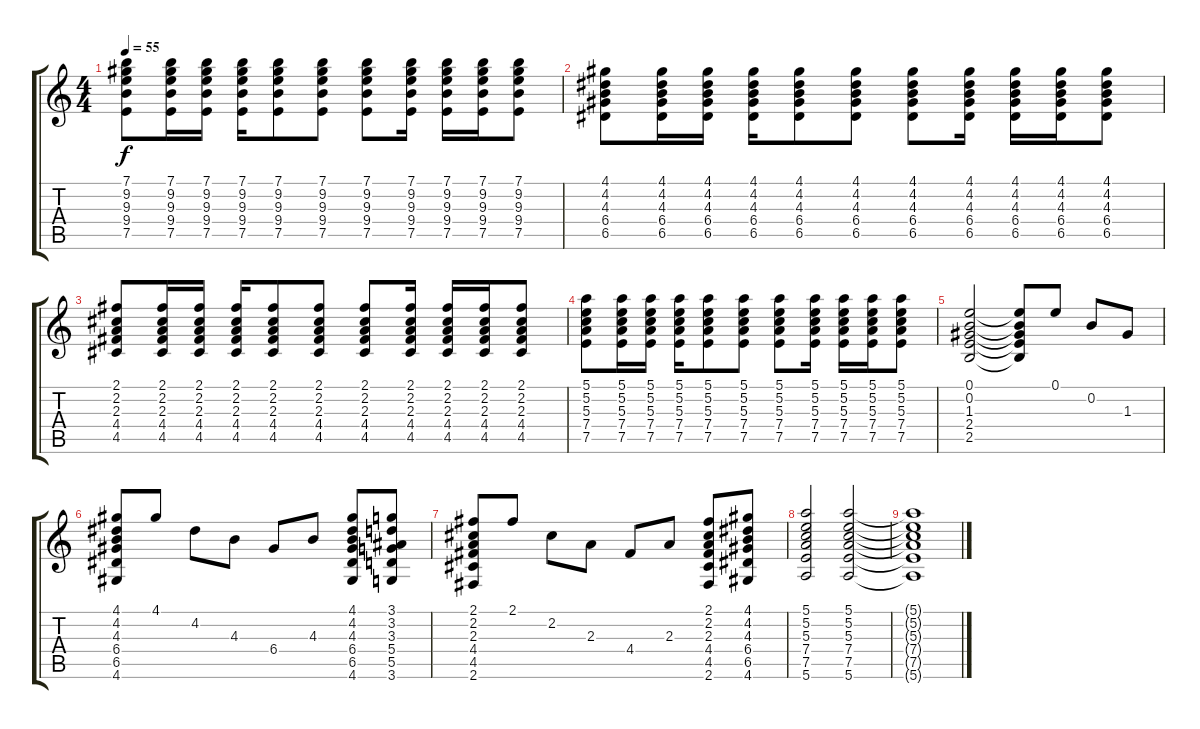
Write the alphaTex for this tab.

\track "" {instrument electricguitarclean}
\staff {score tabs}
\tuning (E4 B3 G3 D3 A2 E2) {hide}
\ts (4 4)
\tempo 55
\clef g2
\ks c
(7.1 9.2 9.3 9.4 7.5).8{dy f} (7.1 9.2 9.3 9.4 7.5).16 (7.1 9.2 9.3 9.4 7.5).16 (7.1 9.2 9.3 9.4 7.5).16 (7.1 9.2 9.3 9.4 7.5).8 (7.1 9.2 9.3 9.4 7.5).8 (7.1 9.2 9.3 9.4 7.5).8 (7.1 9.2 9.3 9.4 7.5).16 (7.1 9.2 9.3 9.4 7.5).16 (7.1 9.2 9.3 9.4 7.5).16 (7.1 9.2 9.3 9.4 7.5).8 |
(4.1 4.2 4.3 6.4 6.5).8 (4.1 4.2 4.3 6.4 6.5).16 (4.1 4.2 4.3 6.4 6.5).16 (4.1 4.2 4.3 6.4 6.5).16 (4.1 4.2 4.3 6.4 6.5).8 (4.1 4.2 4.3 6.4 6.5).8 (4.1 4.2 4.3 6.4 6.5).8 (4.1 4.2 4.3 6.4 6.5).16 (4.1 4.2 4.3 6.4 6.5).16 (4.1 4.2 4.3 6.4 6.5).16 (4.1 4.2 4.3 6.4 6.5).8 |
(2.1 2.2 2.3 4.4 4.5).8 (2.1 2.2 2.3 4.4 4.5).16 (2.1 2.2 2.3 4.4 4.5).16 (2.1 2.2 2.3 4.4 4.5).16 (2.1 2.2 2.3 4.4 4.5).8 (2.1 2.2 2.3 4.4 4.5).8 (2.1 2.2 2.3 4.4 4.5).8 (2.1 2.2 2.3 4.4 4.5).16 (2.1 2.2 2.3 4.4 4.5).16 (2.1 2.2 2.3 4.4 4.5).16 (2.1 2.2 2.3 4.4 4.5).8 |
(5.1 5.2 5.3 7.4 7.5).8 (5.1 5.2 5.3 7.4 7.5).16 (5.1 5.2 5.3 7.4 7.5).16 (5.1 5.2 5.3 7.4 7.5).16 (5.1 5.2 5.3 7.4 7.5).8 (5.1 5.2 5.3 7.4 7.5).8 (5.1 5.2 5.3 7.4 7.5).8 (5.1 5.2 5.3 7.4 7.5).16 (5.1 5.2 5.3 7.4 7.5).16 (5.1 5.2 5.3 7.4 7.5).16 (5.1 5.2 5.3 7.4 7.5).8 |
(0.1 0.2 1.3 2.4 2.5).2 (0.1{t} 0.2{t} 1.3{t} 2.4{t} 2.5{t}).8 0.1.8 0.2.8 1.3.8 |
(4.1 4.2 4.3 6.4 6.5 4.6).8 4.1.8 4.2.8 4.3.8 6.4.8 4.3.8 (4.1 4.2 4.3 6.4 6.5 4.6).8 (3.1 3.2 3.3 5.4 5.5 3.6).8 |
(2.1 2.2 2.3 4.4 4.5 2.6).8 2.1.8 2.2.8 2.3.8 4.4.8 2.3.8 (2.1 2.2 2.3 4.4 4.5 2.6).8 (4.1 4.2 4.3 6.4 6.5 4.6).8 |
(5.1 5.2 5.3 7.4 7.5 5.6).2 (5.1 5.2 5.3 7.4 7.5 5.6).2 |
(5.1{t} 5.2{t} 5.3{t} 7.4{t} 7.5{t} 5.6{t}).1
